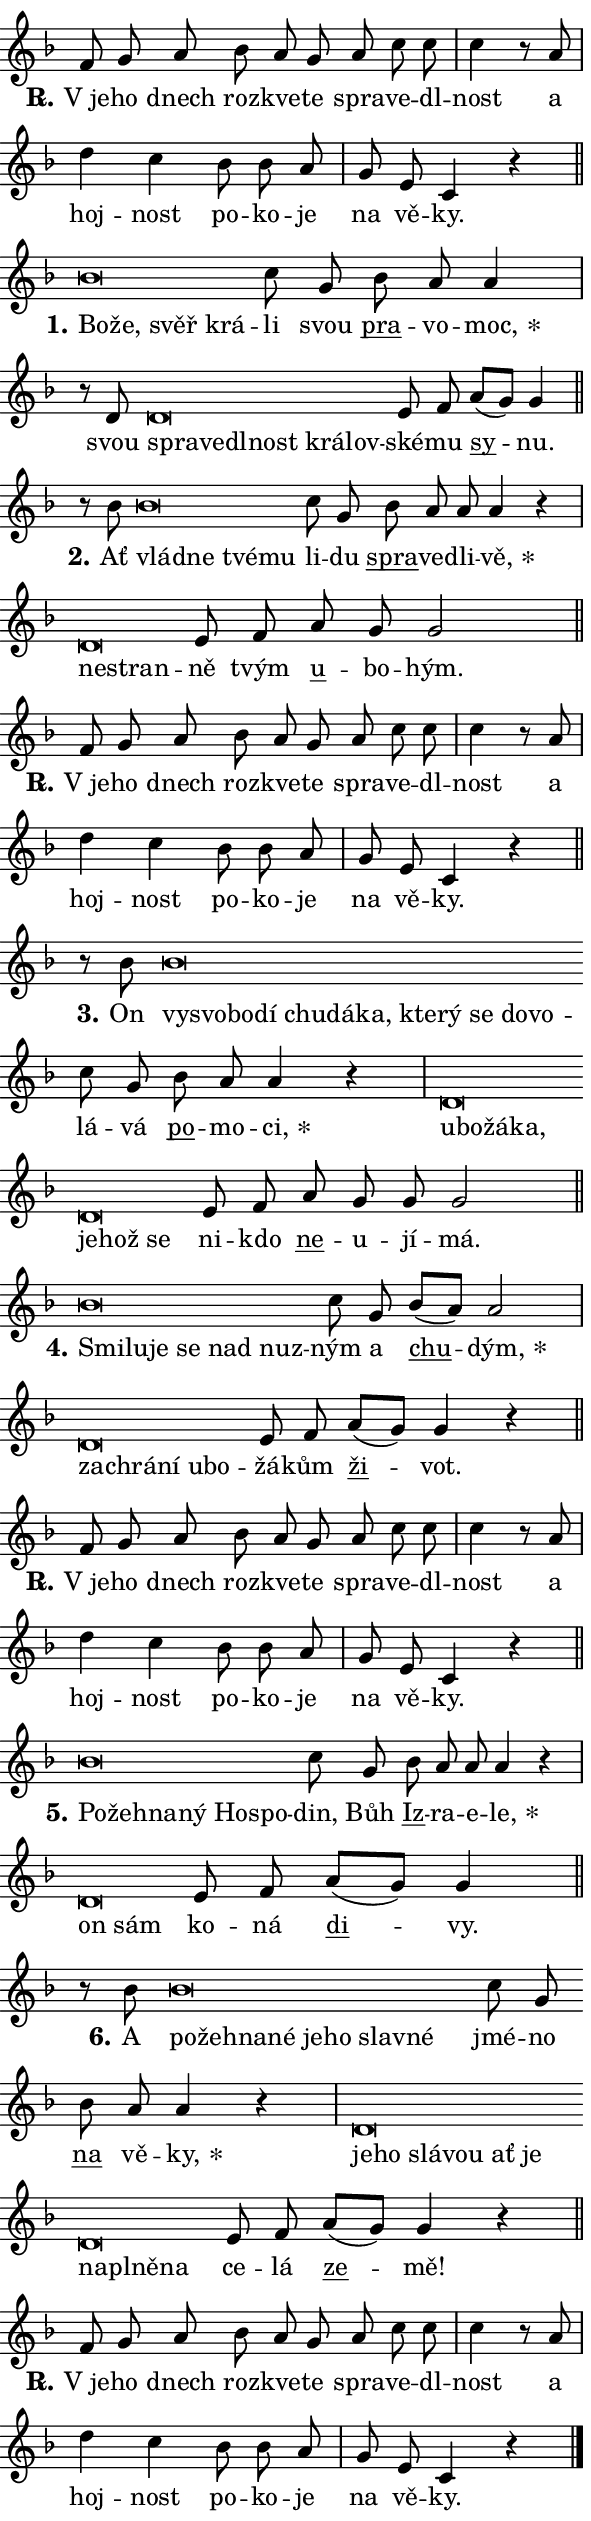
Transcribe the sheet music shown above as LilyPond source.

\version "2.24.0"
\header { tagline = "" }
\paper {
  indent = 0\cm
  top-margin = 0\cm
  right-margin = 0.13\cm % to fit lyric hyphens
  bottom-margin = 0\cm
  left-margin = 0\cm
  paper-width = 10\cm
  page-breaking = #ly:one-page-breaking
  system-system-spacing.basic-distance = #11
  score-system-spacing.basic-distance = #11
  ragged-last = ##f
}


%% Author: Thomas Morley
%% https://lists.gnu.org/archive/html/lilypond-user/2020-05/msg00002.html
#(define (line-position grob)
"Returns position of @var[grob} in current system:
   @code{'start}, if at first time-step
   @code{'end}, if at last time-step
   @code{'middle} otherwise
"
  (let* ((col (ly:item-get-column grob))
         (ln (ly:grob-object col 'left-neighbor))
         (rn (ly:grob-object col 'right-neighbor))
         (col-to-check-left (if (ly:grob? ln) ln col))
         (col-to-check-right (if (ly:grob? rn) rn col))
         (break-dir-left
           (and
             (ly:grob-property col-to-check-left 'non-musical #f)
             (ly:item-break-dir col-to-check-left)))
         (break-dir-right
           (and
             (ly:grob-property col-to-check-right 'non-musical #f)
             (ly:item-break-dir col-to-check-right))))
        (cond ((eqv? 1 break-dir-left) 'start)
              ((eqv? -1 break-dir-right) 'end)
              (else 'middle))))

#(define (tranparent-at-line-position vctor)
  (lambda (grob)
  "Relying on @code{line-position} select the relevant enry from @var{vctor}.
Used to determine transparency,"
    (case (line-position grob)
      ((end) (not (vector-ref vctor 0)))
      ((middle) (not (vector-ref vctor 1)))
      ((start) (not (vector-ref vctor 2))))))

noteHeadBreakVisibility =
#(define-music-function (break-visibility)(vector?)
"Makes @code{NoteHead}s transparent relying on @var{break-visibility}"
#{
  \override NoteHead.transparent =
    #(tranparent-at-line-position break-visibility)
#})

#(define delete-ledgers-for-transparent-note-heads
  (lambda (grob)
    "Reads whether a @code{NoteHead} is transparent.
If so this @code{NoteHead} is removed from @code{'note-heads} from
@var{grob}, which is supposed to be @code{LedgerLineSpanner}.
As a result ledgers are not printed for this @code{NoteHead}"
    (let* ((nhds-array (ly:grob-object grob 'note-heads))
           (nhds-list
             (if (ly:grob-array? nhds-array)
                 (ly:grob-array->list nhds-array)
                 '()))
           ;; Relies on the transparent-property being done before
           ;; Staff.LedgerLineSpanner.after-line-breaking is executed.
           ;; This is fragile ...
           (to-keep
             (remove
               (lambda (nhd)
                 (ly:grob-property nhd 'transparent #f))
               nhds-list)))
      ;; TODO find a better method to iterate over grob-arrays, similiar
      ;; to filter/remove etc for lists
      ;; For now rebuilt from scratch
      (set! (ly:grob-object grob 'note-heads)  '())
      (for-each
        (lambda (nhd)
          (ly:pointer-group-interface::add-grob grob 'note-heads nhd))
        to-keep))))

squashNotes = {
  \override NoteHead.X-extent = #'(-0.2 . 0.2)
  \override NoteHead.Y-extent = #'(-0.75 . 0)
  \override NoteHead.stencil =
    #(lambda (grob)
       (let ((pos (ly:grob-property grob 'staff-position)))
         (begin
           (if (< pos -7) (display "ERROR: Lower brevis then expected\n") (display ""))
           (if (<= pos -6) ly:text-interface::print ly:note-head::print))))
}
unSquashNotes = {
  \revert NoteHead.X-extent
  \revert NoteHead.Y-extent
  \revert NoteHead.stencil
}

hideNotes = \noteHeadBreakVisibility #begin-of-line-visible
unHideNotes = \noteHeadBreakVisibility #all-visible

% work-around for resetting accidentals
% https://lilypond.org/doc/v2.23/Documentation/notation/displaying-rhythms#unmetered-music
cadenzaMeasure = {
  \cadenzaOff
  \partial 1024 s1024
  \cadenzaOn
}

#(define-markup-command (accent layout props text) (markup?)
  "Underline accented syllable"
  (interpret-markup layout props
    #{\markup \override #'(offset . 4.3) \underline { #text }#}))

responsum = \markup \concat {
  "R" \hspace #-1.05 \path #0.1 #'((moveto 0 0.07) (lineto 0.9 0.8)) \hspace #0.05 "."
}

spaceSize = #0.6828661417322834 % exact space size for TeX Gyre Schola

\layout {
  \context {
    \Staff
    \remove "Time_signature_engraver"
    \override LedgerLineSpanner.after-line-breaking = #delete-ledgers-for-transparent-note-heads
  }
  \context {
    \Lyrics {
      \override LyricSpace.minimum-distance = \spaceSize
      \override LyricText.font-name = #"TeX Gyre Schola"
      \override LyricText.font-size = 1
      \override StanzaNumber.font-name = #"TeX Gyre Schola Bold"
      \override StanzaNumber.font-size = 1
    }
  }
  \context {
    \Score 
    \override NoteHead.text =
      #(lambda (grob) 
        (let ((pos (ly:grob-property grob 'staff-position)))
          #{\markup {
            \combine
              \halign #-0.55 \raise #(if (= pos -6) 0 0.5) \override #'(thickness . 2) \draw-line #'(3.2 . 0)
              \musicglyph "noteheads.sM1"
          }#}))
  }
}

% magnetic-lyrics.ily
%
%   written by
%     Jean Abou Samra <jean@abou-samra.fr>
%     Werner Lemberg <wl@gnu.org>
%
%   adapted by
%     Jiri Hon <jiri.hon@gmail.com>
%
% Version 2022-Apr-15

% https://www.mail-archive.com/lilypond-user@gnu.org/msg149350.html

#(define (Left_hyphen_pointer_engraver context)
   "Collect syllable-hyphen-syllable occurrences in lyrics and store
them in properties.  This engraver only looks to the left.  For
example, if the lyrics input is @code{foo -- bar}, it does the
following.

@itemize @bullet
@item
Set the @code{text} property of the @code{LyricHyphen} grob between
@q{foo} and @q{bar} to @code{foo}.

@item
Set the @code{left-hyphen} property of the @code{LyricText} grob with
text @q{foo} to the @code{LyricHyphen} grob between @q{foo} and
@q{bar}.
@end itemize

Use this auxiliary engraver in combination with the
@code{lyric-@/text::@/apply-@/magnetic-@/offset!} hook."
   (let ((hyphen #f)
         (text #f))
     (make-engraver
      (acknowledgers
       ((lyric-syllable-interface engraver grob source-engraver)
        (set! text grob)))
      (end-acknowledgers
       ((lyric-hyphen-interface engraver grob source-engraver)
        ;(when (not (grob::has-interface grob 'lyric-space-interface))
          (set! hyphen grob)));)
      ((stop-translation-timestep engraver)
       (when (and text hyphen)
         (ly:grob-set-object! text 'left-hyphen hyphen))
       (set! text #f)
       (set! hyphen #f)))))

#(define (lyric-text::apply-magnetic-offset! grob)
   "If the space between two syllables is less than the value in
property @code{LyricText@/.details@/.squash-threshold}, move the right
syllable to the left so that it gets concatenated with the left
syllable.

Use this function as a hook for
@code{LyricText@/.after-@/line-@/breaking} if the
@code{Left_@/hyphen_@/pointer_@/engraver} is active."
   (let ((hyphen (ly:grob-object grob 'left-hyphen #f)))
     (when hyphen
       (let ((left-text (ly:spanner-bound hyphen LEFT)))
         (when (grob::has-interface left-text 'lyric-syllable-interface)
           (let* ((common (ly:grob-common-refpoint grob left-text X))
                  (this-x-ext (ly:grob-extent grob common X))
                  (left-x-ext
                   (begin
                     ;; Trigger magnetism for left-text.
                     (ly:grob-property left-text 'after-line-breaking)
                     (ly:grob-extent left-text common X)))
                  ;; `delta` is the gap width between two syllables.
                  (delta (- (interval-start this-x-ext)
                            (interval-end left-x-ext)))
                  (details (ly:grob-property grob 'details))
                  (threshold (assoc-get 'squash-threshold details 0.2)))
             (when (< delta threshold)
               (let* (;; We have to manipulate the input text so that
                      ;; ligatures crossing syllable boundaries are not
                      ;; disabled.  For languages based on the Latin
                      ;; script this is essentially a beautification.
                      ;; However, for non-Western scripts it can be a
                      ;; necessity.
                      (lt (ly:grob-property left-text 'text))
                      (rt (ly:grob-property grob 'text))
                      (is-space (grob::has-interface hyphen 'lyric-space-interface))
                      (space (if is-space " " ""))
                      (extra-delta (if is-space spaceSize 0))
                      ;; Append new syllable.
                      (ltrt-space (if (and (string? lt) (string? rt))
                                (string-append lt space rt)
                                (make-concat-markup (list lt space rt))))
                      ;; Right-align `ltrt` to the right side.
                      (ltrt-space-markup (grob-interpret-markup
                               grob
                               (make-translate-markup
                                (cons (interval-length this-x-ext) 0)
                                (make-right-align-markup ltrt-space)))))
                 (begin
                   ;; Don't print `left-text`.
                   (ly:grob-set-property! left-text 'stencil #f)
                   ;; Set text and stencil (which holds all collected
                   ;; syllables so far) and shift it to the left.
                   (ly:grob-set-property! grob 'text ltrt-space)
                   (ly:grob-set-property! grob 'stencil ltrt-space-markup)
                   (ly:grob-translate-axis! grob (- (- delta extra-delta)) X))))))))))


#(define (lyric-hyphen::displace-bounds-first grob)
   ;; Make very sure this callback isn't triggered too early.
   (let ((left (ly:spanner-bound grob LEFT))
         (right (ly:spanner-bound grob RIGHT)))
     (ly:grob-property left 'after-line-breaking)
     (ly:grob-property right 'after-line-breaking)
     (ly:lyric-hyphen::print grob)))

squashThreshold = #0.4

\layout {
  \context {
    \Lyrics
    \consists #Left_hyphen_pointer_engraver
    \override LyricText.after-line-breaking =
      #lyric-text::apply-magnetic-offset!
    \override LyricHyphen.stencil = #lyric-hyphen::displace-bounds-first
    \override LyricText.details.squash-threshold = \squashThreshold
    \override LyricHyphen.minimum-distance = 0
    \override LyricHyphen.minimum-length = \squashThreshold
  }
}

squashText = \override LyricText.details.squash-threshold = 9999
unSquashText = \override LyricText.details.squash-threshold = \squashThreshold

leftText = \override LyricText.self-alignment-X = #LEFT
unLeftText = \revert LyricText.self-alignment-X

starOffset = #(lambda (grob) 
                (let ((x_offset (ly:self-alignment-interface::aligned-on-x-parent grob)))
                  (if (= x_offset 0) 0 (+ x_offset 1.2))))

star = #(define-music-function (syllable)(string?)
"Append star separator at the end of a syllable"
#{
  \once \override LyricText.X-offset = #starOffset
  \lyricmode { \markup {
    #syllable
    \override #'((font-name . "TeX Gyre Schola Bold")) \hspace #0.2 \lower #0.65 \larger "*"
  } }
#})

starAccent = #(define-music-function (syllable)(string?)
"Append star separator at the end of a syllable and make accent"
#{
  \once \override LyricText.X-offset = #starOffset
  \lyricmode { \markup {
    \accent #syllable
    \override #'((font-name . "TeX Gyre Schola Bold")) \hspace #0.2 \lower #0.65 \larger "*"
  } }
#})

breath = #(define-music-function (syllable)(string?)
"Append breathing indicator at the end of a syllable"
#{
  \lyricmode { \markup { #syllable "+" } }
#})

optionalBreath = #(define-music-function (syllable)(string?)
"Append optional breathing indicator at the end of a syllable"
#{
  \lyricmode { \markup { #syllable "(+)" } }
#})


\score {
    <<
        \new Voice = "melody" { \cadenzaOn \key f \major \relative { f'8 g a bes a g \bar "" a c c \cadenzaMeasure \bar "|" c4 r8 a \cadenzaMeasure \bar "|" d4 c \bar "" bes8 bes a \cadenzaMeasure \bar "|" g e c4 r \cadenzaMeasure \bar "||" \break } }
        \new Lyrics \lyricsto "melody" { \lyricmode { \set stanza = \responsum
"V je" -- ho dnech roz -- kve -- te spra -- ve -- dl -- nost a hoj -- nost po -- ko -- je na vě -- ky. } }
    >>
    \layout {}
}

\score {
    <<
        \new Voice = "melody" { \cadenzaOn \key f \major \relative { \squashNotes bes'\breve*1/16 \hideNotes \breve*1/16 \bar "" \breve*1/16 \breve*1/16 \bar "" \unHideNotes \unSquashNotes c8 g \bar "" bes a a4 \cadenzaMeasure \bar "|" r8 d, \squashNotes d\breve*1/16 \hideNotes \breve*1/16 \bar "" \breve*1/16 \bar "" \breve*1/16 \bar "" \breve*1/16 \breve*1/16 \bar "" \unHideNotes \unSquashNotes e8 f \bar "" a[( g)] g4 \cadenzaMeasure \bar "||" \break } }
        \new Lyrics \lyricsto "melody" { \lyricmode { \set stanza = "1."
\leftText Bo -- \squashText že, svěř krá -- \unLeftText \unSquashText li svou \markup \accent pra -- vo -- \star moc, svou \leftText spra -- \squashText ve -- dl -- nost krá -- lov -- \unLeftText \unSquashText ské -- mu \markup \accent sy -- nu. } }
    >>
    \layout {}
}

\score {
    <<
        \new Voice = "melody" { \cadenzaOn \key f \major \relative { r8 bes' \squashNotes bes\breve*1/16 \hideNotes \breve*1/16 \bar "" \breve*1/16 \breve*1/16 \bar "" \unHideNotes \unSquashNotes c8 g \bar "" bes a a a4 r \cadenzaMeasure \bar "|" \squashNotes d,\breve*1/16 \hideNotes \breve*1/16 \bar "" \unHideNotes \unSquashNotes e8 f \bar "" a g g2 \cadenzaMeasure \bar "||" \break } }
        \new Lyrics \lyricsto "melody" { \lyricmode { \set stanza = "2."
Ať \leftText vlád -- \squashText ne tvé -- mu \unLeftText \unSquashText li -- du \markup \accent spra -- ve -- dli -- \star vě, \leftText ne -- \squashText stran -- \unLeftText \unSquashText ně tvým \markup \accent u -- bo -- hým. } }
    >>
    \layout {}
}

\score {
    <<
        \new Voice = "melody" { \cadenzaOn \key f \major \relative { f'8 g a bes a g \bar "" a c c \cadenzaMeasure \bar "|" c4 r8 a \cadenzaMeasure \bar "|" d4 c \bar "" bes8 bes a \cadenzaMeasure \bar "|" g e c4 r \cadenzaMeasure \bar "||" \break } }
        \new Lyrics \lyricsto "melody" { \lyricmode { \set stanza = \responsum
"V je" -- ho dnech roz -- kve -- te spra -- ve -- dl -- nost a hoj -- nost po -- ko -- je na vě -- ky. } }
    >>
    \layout {}
}

\score {
    <<
        \new Voice = "melody" { \cadenzaOn \key f \major \relative { r8 bes' \squashNotes bes\breve*1/16 \hideNotes \breve*1/16 \bar "" \breve*1/16 \bar "" \breve*1/16 \bar "" \breve*1/16 \bar "" \breve*1/16 \bar "" \breve*1/16 \bar "" \breve*1/16 \bar "" \breve*1/16 \bar "" \breve*1/16 \bar "" \breve*1/16 \breve*1/16 \bar "" \unHideNotes \unSquashNotes c8 g \bar "" bes a a4 r \cadenzaMeasure \bar "|" \squashNotes d,\breve*1/16 \hideNotes \breve*1/16 \bar "" \breve*1/16 \bar "" \breve*1/16 \bar "" \breve*1/16 \bar "" \breve*1/16 \breve*1/16 \bar "" \unHideNotes \unSquashNotes e8 f \bar "" a g g g2 \cadenzaMeasure \bar "||" \break } }
        \new Lyrics \lyricsto "melody" { \lyricmode { \set stanza = "3."
On \leftText vy -- \squashText svo -- bo -- dí chu -- dá -- ka, kte -- rý se do -- vo -- \unLeftText \unSquashText lá -- vá \markup \accent po -- mo -- \star ci, \leftText u -- \squashText bo -- žá -- ka, je -- hož se \unLeftText \unSquashText ni -- kdo \markup \accent ne -- u -- jí -- má. } }
    >>
    \layout {}
}

\score {
    <<
        \new Voice = "melody" { \cadenzaOn \key f \major \relative { \squashNotes bes'\breve*1/16 \hideNotes \breve*1/16 \bar "" \breve*1/16 \bar "" \breve*1/16 \bar "" \breve*1/16 \breve*1/16 \bar "" \unHideNotes \unSquashNotes c8 g \bar "" bes[( a)] a2 \cadenzaMeasure \bar "|" \squashNotes d,\breve*1/16 \hideNotes \breve*1/16 \bar "" \breve*1/16 \bar "" \breve*1/16 \breve*1/16 \bar "" \unHideNotes \unSquashNotes e8 f \bar "" a[( g)] g4 r \cadenzaMeasure \bar "||" \break } }
        \new Lyrics \lyricsto "melody" { \lyricmode { \set stanza = "4."
\leftText Smi -- \squashText lu -- je se nad nuz -- \unLeftText \unSquashText ným a \markup \accent chu -- \star dým, \leftText za -- \squashText chrá -- ní u -- bo -- \unLeftText \unSquashText žá -- kům \markup \accent ži -- vot. } }
    >>
    \layout {}
}

\score {
    <<
        \new Voice = "melody" { \cadenzaOn \key f \major \relative { f'8 g a bes a g \bar "" a c c \cadenzaMeasure \bar "|" c4 r8 a \cadenzaMeasure \bar "|" d4 c \bar "" bes8 bes a \cadenzaMeasure \bar "|" g e c4 r \cadenzaMeasure \bar "||" \break } }
        \new Lyrics \lyricsto "melody" { \lyricmode { \set stanza = \responsum
"V je" -- ho dnech roz -- kve -- te spra -- ve -- dl -- nost a hoj -- nost po -- ko -- je na vě -- ky. } }
    >>
    \layout {}
}

\score {
    <<
        \new Voice = "melody" { \cadenzaOn \key f \major \relative { \squashNotes bes'\breve*1/16 \hideNotes \breve*1/16 \bar "" \breve*1/16 \bar "" \breve*1/16 \bar "" \breve*1/16 \breve*1/16 \bar "" \unHideNotes \unSquashNotes c8 g \bar "" bes a a a4 r \cadenzaMeasure \bar "|" \squashNotes d,\breve*1/16 \hideNotes \breve*1/16 \bar "" \unHideNotes \unSquashNotes e8 f \bar "" a[( g)] g4 \cadenzaMeasure \bar "||" \break } }
        \new Lyrics \lyricsto "melody" { \lyricmode { \set stanza = "5."
\leftText Po -- \squashText žeh -- na -- ný Ho -- spo -- \unLeftText \unSquashText din, Bůh \markup \accent Iz -- ra -- e -- \star le, \leftText on \squashText sám \unLeftText \unSquashText ko -- ná \markup \accent di -- vy. } }
    >>
    \layout {}
}

\score {
    <<
        \new Voice = "melody" { \cadenzaOn \key f \major \relative { r8 bes' \squashNotes bes\breve*1/16 \hideNotes \breve*1/16 \bar "" \breve*1/16 \bar "" \breve*1/16 \bar "" \breve*1/16 \bar "" \breve*1/16 \bar "" \breve*1/16 \breve*1/16 \bar "" \unHideNotes \unSquashNotes c8 g \bar "" bes a a4 r \cadenzaMeasure \bar "|" \squashNotes d,\breve*1/16 \hideNotes \breve*1/16 \bar "" \breve*1/16 \bar "" \breve*1/16 \bar "" \breve*1/16 \bar "" \breve*1/16 \bar "" \breve*1/16 \bar "" \breve*1/16 \bar "" \breve*1/16 \breve*1/16 \bar "" \unHideNotes \unSquashNotes e8 f \bar "" a[( g)] g4 r \cadenzaMeasure \bar "||" \break } }
        \new Lyrics \lyricsto "melody" { \lyricmode { \set stanza = "6."
A \leftText po -- \squashText žeh -- na -- né je -- ho slav -- né \unLeftText \unSquashText jmé -- no \markup \accent na vě -- \star ky, \leftText je -- \squashText ho slá -- vou ať je na -- pl -- ně -- na \unLeftText \unSquashText ce -- lá \markup \accent ze -- mě! } }
    >>
    \layout {}
}

\score {
    <<
        \new Voice = "melody" { \cadenzaOn \key f \major \relative { f'8 g a bes a g \bar "" a c c \cadenzaMeasure \bar "|" c4 r8 a \cadenzaMeasure \bar "|" d4 c \bar "" bes8 bes a \cadenzaMeasure \bar "|" g e c4 r \cadenzaMeasure \bar "||" \break } \bar "|." }
        \new Lyrics \lyricsto "melody" { \lyricmode { \set stanza = \responsum
"V je" -- ho dnech roz -- kve -- te spra -- ve -- dl -- nost a hoj -- nost po -- ko -- je na vě -- ky. } }
    >>
    \layout {}
}
